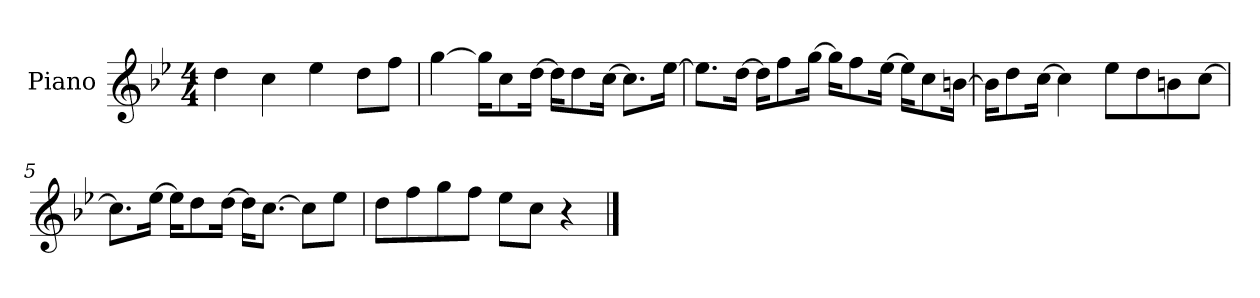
**kern
*part1
*staff1
*I"Piano
*I'P-no
*clefG2
*k[b-e-]
*M4/4
*MM90
=1
4dd\
4cc\
4ee-\
8dd\L
8ff\J
=2
[4gg\
16gg\KL]
8cc\
[16dd\Jk
16dd\KL]
8dd\
[16cc\Jk
8.cc\L]
[16ee-\Jk
=3
8.ee-\L]
[16dd\Jk
16dd\KL]
8ff\
[16gg\Jk
16gg\KL]
8ff\
[16ee-\Jk
16ee-\KL]
8cc\
[16bn\Jk
=4
16b\KL]
8dd\
[16cc\Jk
4cc\]
8ee-\L
8dd\
8bn\
[8cc\J
!!LO:LB:g=z
=5
8.cc\L]
[16ee-\Jk
16ee-\KL]
8dd\
[16dd\Jk
16dd\KL]
[8.cc\J
8cc\L]
8ee-\J
=6
8dd\L
8ff\
8gg\
8ff\J
8ee-\L
8cc\J
4r
==
*-
